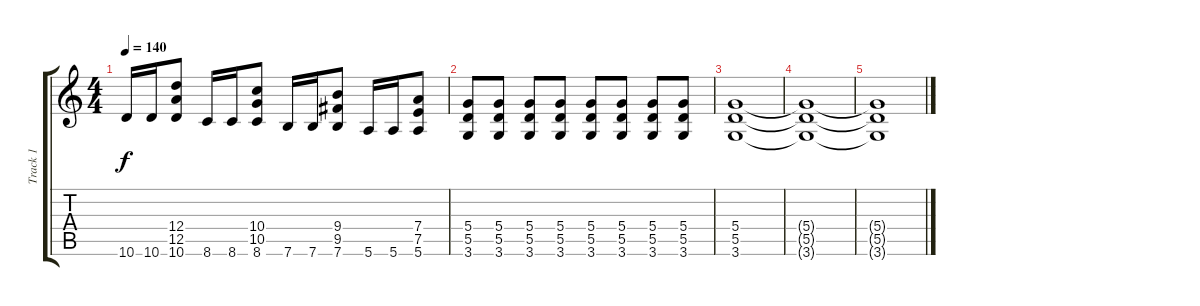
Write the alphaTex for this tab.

\track ("Track 1" "Track 1") {instrument overdrivenguitar}
\staff {score tabs}
\tuning (E4 B3 G3 D3 A2 E2) {hide}
\ts (4 4)
\tempo 140
\clef g2
\ks c
10.6.16{dy f} 10.6.16 (12.4 12.5 10.6).8 8.6.16 8.6.16 (10.4 10.5 8.6).8 7.6.16 7.6.16 (9.4 9.5 7.6).8 5.6.16 5.6.16 (7.4 7.5 5.6).8 |
(5.4 5.5 3.6).8 (5.4 5.5 3.6).8 (5.4 5.5 3.6).8 (5.4 5.5 3.6).8 (5.4 5.5 3.6).8 (5.4 5.5 3.6).8 (5.4 5.5 3.6).8 (5.4 5.5 3.6).8 |
(5.4 5.5 3.6).1 |
(5.4{t} 5.5{t} 3.6{t}).1 |
(5.4{t} 5.5{t} 3.6{t}).1
